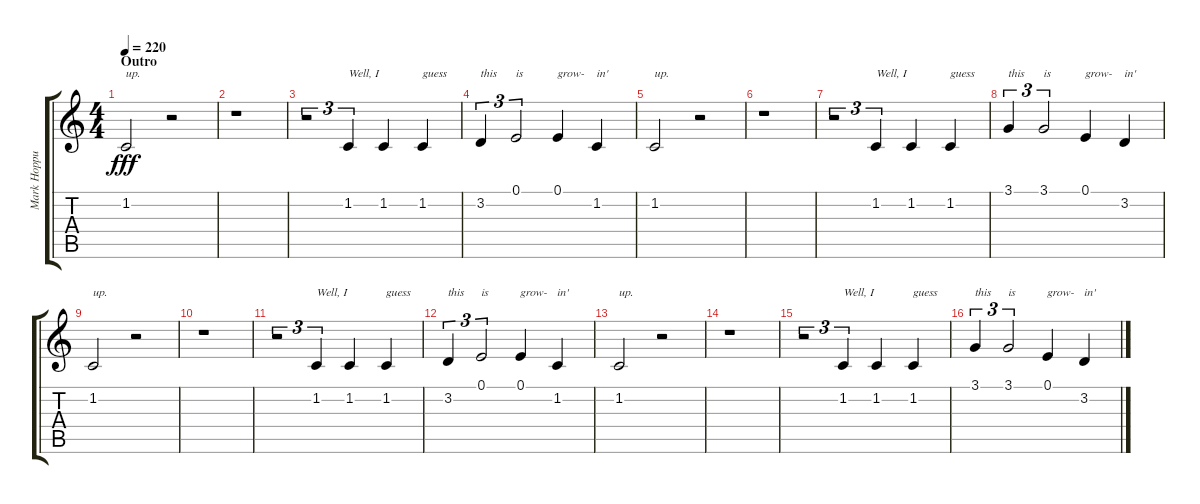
\track ("Mark Hoppus - Vocals" "Mark Hoppu") {instrument lead2sawtooth}
\staff {score tabs}
\tuning (E4 B3 G3 D3 A2 E2) {hide}
\ts (4 4)
\section ("" "Outro")
\tempo 220
\clef g2
\ks c
1.2.2{txt "up." dy fff} r.2 |
r.1 |
r.2{tu (3 2)} 1.2.4{tu (3 2) txt "Well, I"} 1.2.4 1.2.4{txt "guess"} |
3.2.4{tu (3 2) txt "this"} 0.1.2{tu (3 2) txt "is"} 0.1.4{txt "grow-"} 1.2.4{txt "in'"} |
1.2.2{txt "up."} r.2 |
r.1 |
r.2{tu (3 2)} 1.2.4{tu (3 2) txt "Well, I"} 1.2.4 1.2.4{txt "guess"} |
3.1.4{tu (3 2) txt "this"} 3.1.2{tu (3 2) txt "is"} 0.1.4{txt "grow-"} 3.2.4{txt "in'"} |
1.2.2{txt "up."} r.2 |
r.1 |
r.2{tu (3 2)} 1.2.4{tu (3 2) txt "Well, I"} 1.2.4 1.2.4{txt "guess"} |
3.2.4{tu (3 2) txt "this"} 0.1.2{tu (3 2) txt "is"} 0.1.4{txt "grow-"} 1.2.4{txt "in'"} |
1.2.2{txt "up."} r.2 |
r.1 |
r.2{tu (3 2)} 1.2.4{tu (3 2) txt "Well, I"} 1.2.4 1.2.4{txt "guess"} |
3.1.4{tu (3 2) txt "this"} 3.1.2{tu (3 2) txt "is"} 0.1.4{txt "grow-"} 3.2.4{txt "in'"}
